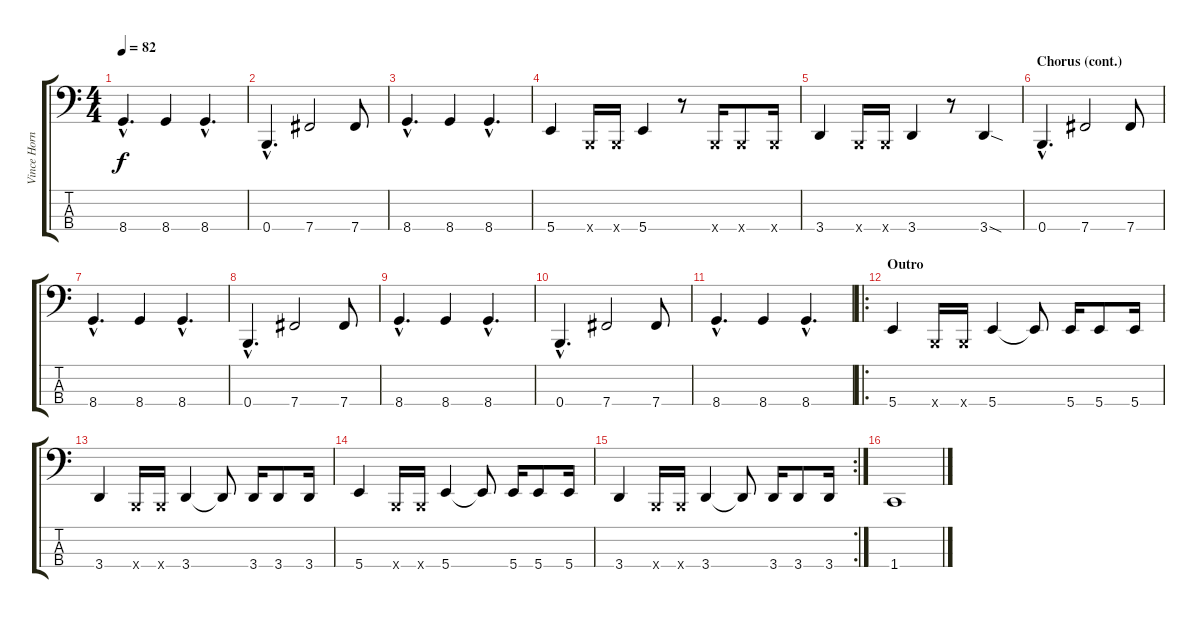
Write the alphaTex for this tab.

\track ("Vince Hornsby" "Vince Horn") {instrument electricbasspick}
\staff {score tabs}
\tuning (E2 B1 Gb1 B0) {hide}
\ts (4 4)
\tempo 82
\clef f4
\ks c
8.4{hac}.4{d dy f} 8.4.4 8.4{hac}.4{d} |
0.4{hac}.4{d} 7.4.2 7.4.8 |
8.4{hac}.4{d} 8.4.4 8.4{hac}.4{d} |
5.4.4 0.4{x}.16 0.4{x}.16 5.4.4 r.8 0.4{x}.16 0.4{x}.8 0.4{x}.16 |
3.4.4 0.4{x}.16 0.4{x}.16 3.4.4 r.8 3.4{sod}.4 |
\section ("" "Chorus (cont.)")
0.4{hac}.4{d} 7.4.2 7.4.8 |
8.4{hac}.4{d} 8.4.4 8.4{hac}.4{d} |
0.4{hac}.4{d} 7.4.2 7.4.8 |
8.4{hac}.4{d} 8.4.4 8.4{hac}.4{d} |
0.4{hac}.4{d} 7.4.2 7.4.8 |
8.4{hac}.4{d} 8.4.4 8.4{hac}.4{d} |
\ro
\section ("" "Outro")
5.4.4 0.4{x}.16 0.4{x}.16 5.4.4 5.4{t}.8 5.4.16 5.4.8 5.4.16 |
3.4.4 0.4{x}.16 0.4{x}.16 3.4.4 3.4{t}.8 3.4.16 3.4.8 3.4.16 |
5.4.4 0.4{x}.16 0.4{x}.16 5.4.4 5.4{t}.8 5.4.16 5.4.8 5.4.16 |
\rc 2
3.4.4 0.4{x}.16 0.4{x}.16 3.4.4 3.4{t}.8 3.4.16 3.4.8 3.4.16 |
1.4.1
